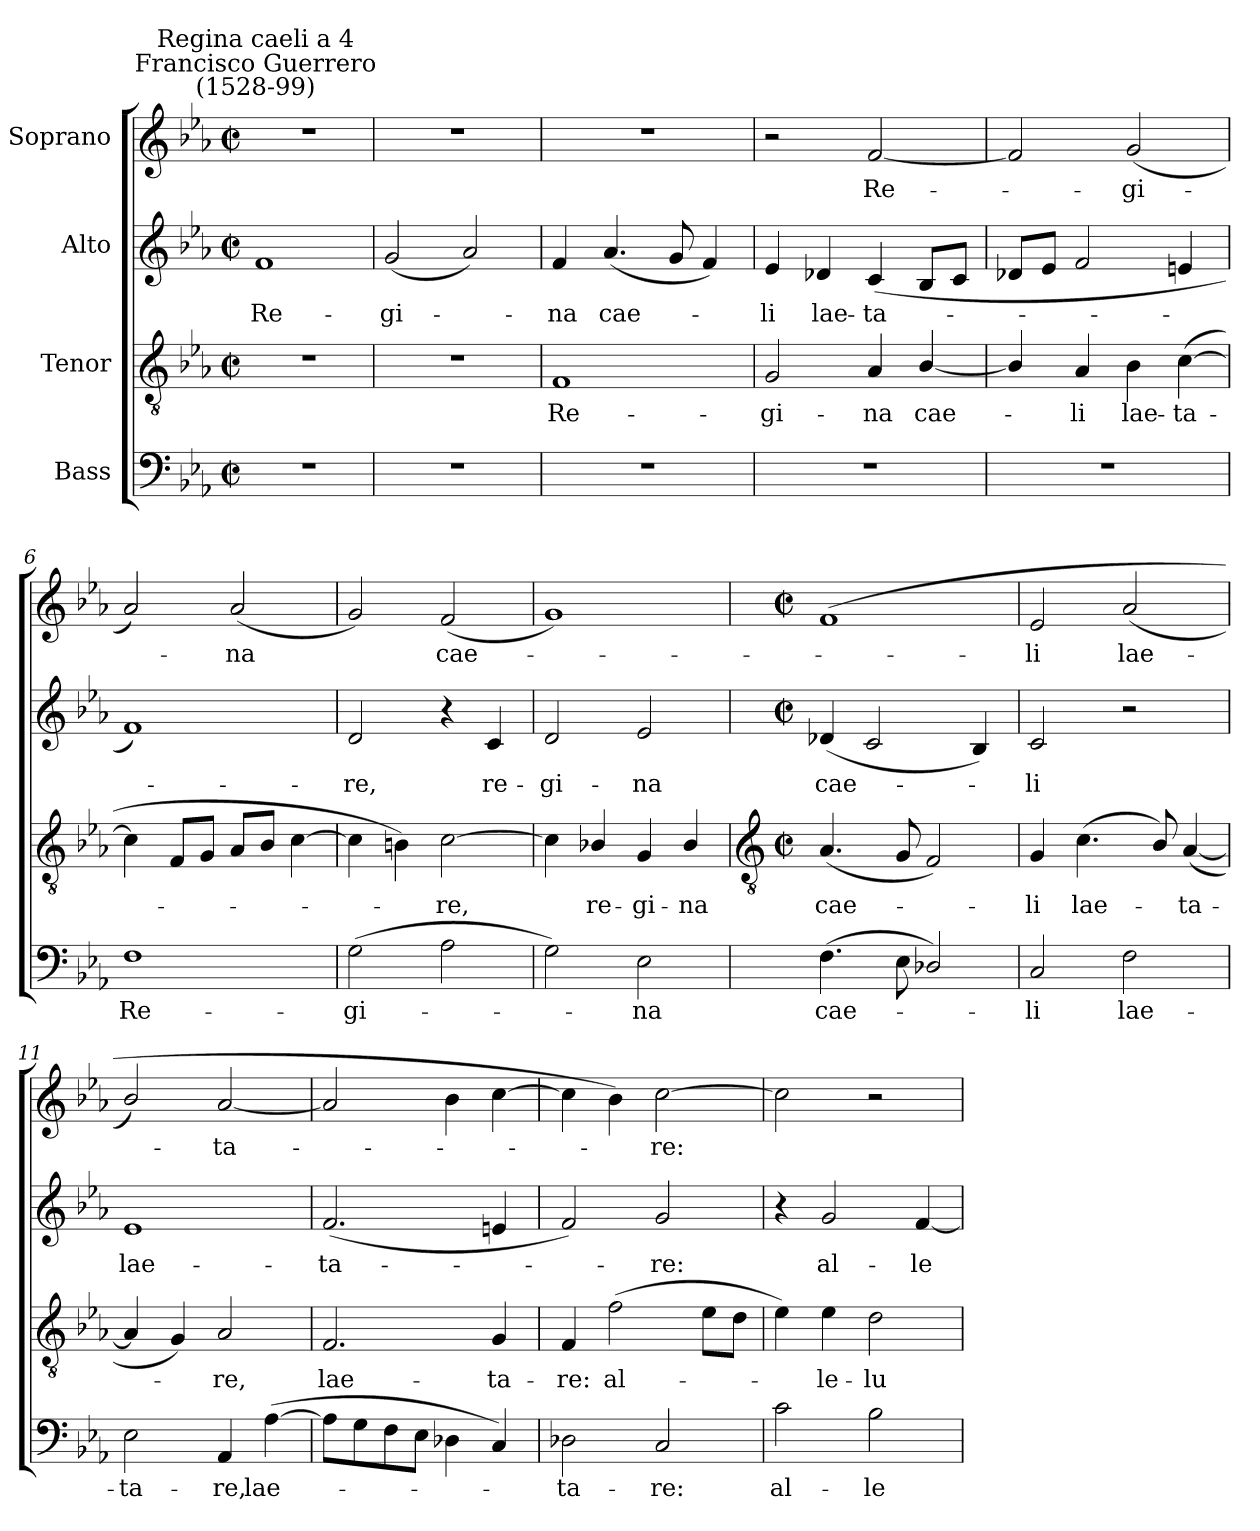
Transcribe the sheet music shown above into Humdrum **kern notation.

**kern	**text	**kern	**text	**kern	**text	**kern	**text
*part4	*part4	*part3	*part3	*part2	*part2	*part1	*part1
*staff4	*staff4	*staff3	*staff3	*staff2	*staff2	*staff1	*staff1
*I"Bass	*	*I"Tenor	*	*I"Alto	*	*I"Soprano	*
*clefF4	*	*clefGv2	*	*clefG2	*	*clefG2	*
*k[b-e-a-]	*	*k[b-e-a-]	*	*k[b-e-a-]	*	*k[b-e-a-]	*
*E-:	*	*E-:	*	*E-:	*	*E-:	*
*M2/2	*	*M2/2	*	*M2/2	*	*M2/2	*
*met(c|)	*	*met(c|)	*	*met(c|)	*	*met(c|)	*
=1	=1	=1	=1	=1	=1	=1	=1
!	!	!	!	!	!	!LO:TX:a:cj:t=Francisco Guerrero\n(1528-99)	!
!	!	!	!	!	!	!LO:TX:a:cj:t=Regina caeli a 4	!
!	!	!	!	!	!LO:LY:b	!	!
1r	.	1r	.	1f	Re-	1r	.
=2	=2	=2	=2	=2	=2	=2	=2
!	!	!	!	!	!LO:LY:b	!	!
1r	.	1r	.	(<2g	-gi-	1r	.
.	.	.	.	2a-)	.	.	.
=3	=3	=3	=3	=3	=3	=3	=3
!	!	!	!LO:LY:b	!	!LO:LY:b	!	!
1r	.	1F	Re-	4f	na	1r	.
!	!	!	!	!	!LO:LY:b	!	!
.	.	.	.	(<4.a-	cae-	.	.
.	.	.	.	8g	.	.	.
.	.	.	.	4f)	.	.	.
=4	=4	=4	=4	=4	=4	=4	=4
!	!	!	!LO:LY:b	!	!LO:LY:b	!	!
1r	.	2G	-gi-	4e-	li	2r	.
!	!	!	!	!	!LO:LY:b	!	!
.	.	.	.	4d-X	lae-	.	.
!	!	!	!LO:LY:b	!	!LO:LY:b	!	!LO:LY:b
.	.	4A-	-na	(<4c	-ta-	[2f	Re-
!	!	!	!LO:LY:b	!	!	!	!
.	.	[4B-/	cae-	8B-L	.	.	.
.	.	.	.	8cJ	.	.	.
=5	=5	=5	=5	=5	=5	=5	=5
1r	.	4B-/]	.	8d-XL	.	2f]	.
.	.	.	.	8e-J	.	.	.
!	!	!	!LO:LY:b	!	!	!	!
.	.	4A-	li	2f	.	.	.
!	!	!	!LO:LY:b	!	!	!	!LO:LY:b
.	.	4B-	lae-	.	.	(<2g	gi-
!	!	!	!LO:LY:b	!	!	!	!
.	.	(>[4c	-ta-	4en	.	.	.
=6	=6	=6	=6	=6	=6	=6	=6
!	!LO:LY:b	!	!	!	!	!	!
1F	Re-	4c]	.	1f)	.	2a-)	.
.	.	8FL	.	.	.	.	.
.	.	8GJ	.	.	.	.	.
!	!	!	!	!	!	!	!LO:LY:b
.	.	8A-L	.	.	.	(<2a-	na
.	.	8B-J	.	.	.	.	.
.	.	[4c	.	.	.	.	.
=7	=7	=7	=7	=7	=7	=7	=7
!	!LO:LY:b	!	!	!	!LO:LY:b	!	!
(>2G	-gi-	4c]	.	2d	re,	2g)	.
.	.	4Bn)	.	.	.	.	.
!	!	!	!LO:LY:b	!	!	!	!LO:LY:b
2A-	.	[2c	re,	4r	.	(<2f	cae-
!	!	!	!	!	!LO:LY:b	!	!
.	.	.	.	4c	re-	.	.
=8	=8	=8	=8	=8	=8	=8	=8
!	!	!	!	!	!LO:LY:b	!	!
2G)	.	4c]	.	2d	-gi-	1g)	.
!	!	!	!LO:LY:b	!	!	!	!
.	.	4B-X/	re-	.	.	.	.
!	!LO:LY:b	!	!LO:LY:b	!	!LO:LY:b	!	!
2E-	na	4G	-gi-	2e-	-na	.	.
!	!	!	!LO:LY:b	!	!	!	!
.	.	4B-/	-na	.	.	.	.
!!LO:LB:g=z
=9	=9	=9	=9	=9	=9	=9	=9
*	*	*clefGv2	*	*	*	*	*
*	*	*M2/2	*	*M2/2	*	*M2/2	*
*	*	*met(c|)	*	*met(c|)	*	*met(c|)	*
!	!LO:LY:b	!	!LO:LY:b	!	!LO:LY:b	!	!
(>4.F\	cae-	(<4.A-	cae-	(<4d-X	cae-	(>1f	.
.	.	.	.	2c	.	.	.
8E-	.	8G	.	.	.	.	.
2D-X/)	.	2F)	.	.	.	.	.
.	.	.	.	4B-)	.	.	.
=10	=10	=10	=10	=10	=10	=10	=10
!	!LO:LY:b	!	!LO:LY:b	!	!LO:LY:b	!	!LO:LY:b
2C	li	4G	li	2c	li	2e-	li
!	!	!	!LO:LY:b	!	!	!	!
.	.	(<4.c	lae-	.	.	.	.
!	!LO:LY:b	!	!	!	!	!	!LO:LY:b
2F	lae-	.	.	2r	.	(<2a-	lae-
.	.	8B-/)	.	.	.	.	.
!	!	!	!LO:LY:b	!	!	!	!
.	.	(<[4A-	ta-	.	.	.	.
=11	=11	=11	=11	=11	=11	=11	=11
!	!LO:LY:b	!	!	!	!LO:LY:b	!	!
2E-	-ta-	4A-]	.	1e-	lae-	2b-/)	.
.	.	4G)	.	.	.	.	.
!	!LO:LY:b	!	!LO:LY:b	!	!	!	!LO:LY:b
4AA-	-re,	2A-	re,	.	.	[2a-	ta-
!	!LO:LY:b	!	!	!	!	!	!
(>[4A-	lae-	.	.	.	.	.	.
=12	=12	=12	=12	=12	=12	=12	=12
!	!	!	!LO:LY:b	!	!LO:LY:b	!	!
8A-L]	.	2.F	lae-	(<2.f	-ta-	2a-]	.
8G	.	.	.	.	.	.	.
8F	.	.	.	.	.	.	.
8E-J	.	.	.	.	.	.	.
4D-X	.	.	.	.	.	4b-	.
!	!	!	!LO:LY:b	!	!	!	!
4C)	.	4G	-ta-	4en	.	[4cc	.
=13	=13	=13	=13	=13	=13	=13	=13
!	!LO:LY:b	!	!LO:LY:b	!	!	!	!
2D-X	ta-	4F	-re:	2f)	.	4cc]	.
!	!	!	!LO:LY:b	!	!	!	!
.	.	(>2f	al-	.	.	4b-)	.
!	!LO:LY:b	!	!	!	!LO:LY:b	!	!LO:LY:b
2C	-re:	.	.	2g	re:	[2cc	re:
.	.	8e-L	.	.	.	.	.
.	.	8dJ	.	.	.	.	.
=14	=14	=14	=14	=14	=14	=14	=14
!	!LO:LY:b	!	!	!	!	!	!
2c	al-	4e-)	.	4r	.	2cc]	.
!	!	!	!LO:LY:b	!	!LO:LY:b	!	!
.	.	4e-	le-	2g	al-	.	.
!	!LO:LY:b	!	!LO:LY:b	!	!	!	!
2B-	-le-	2d	-lu-	.	.	2r	.
!	!	!	!	!	!LO:LY:b	!	!
.	.	.	.	[4f	-le-	.	.
=	=	=	=	=	=	=	=
*-	*-	*-	*-	*-	*-	*-	*-
